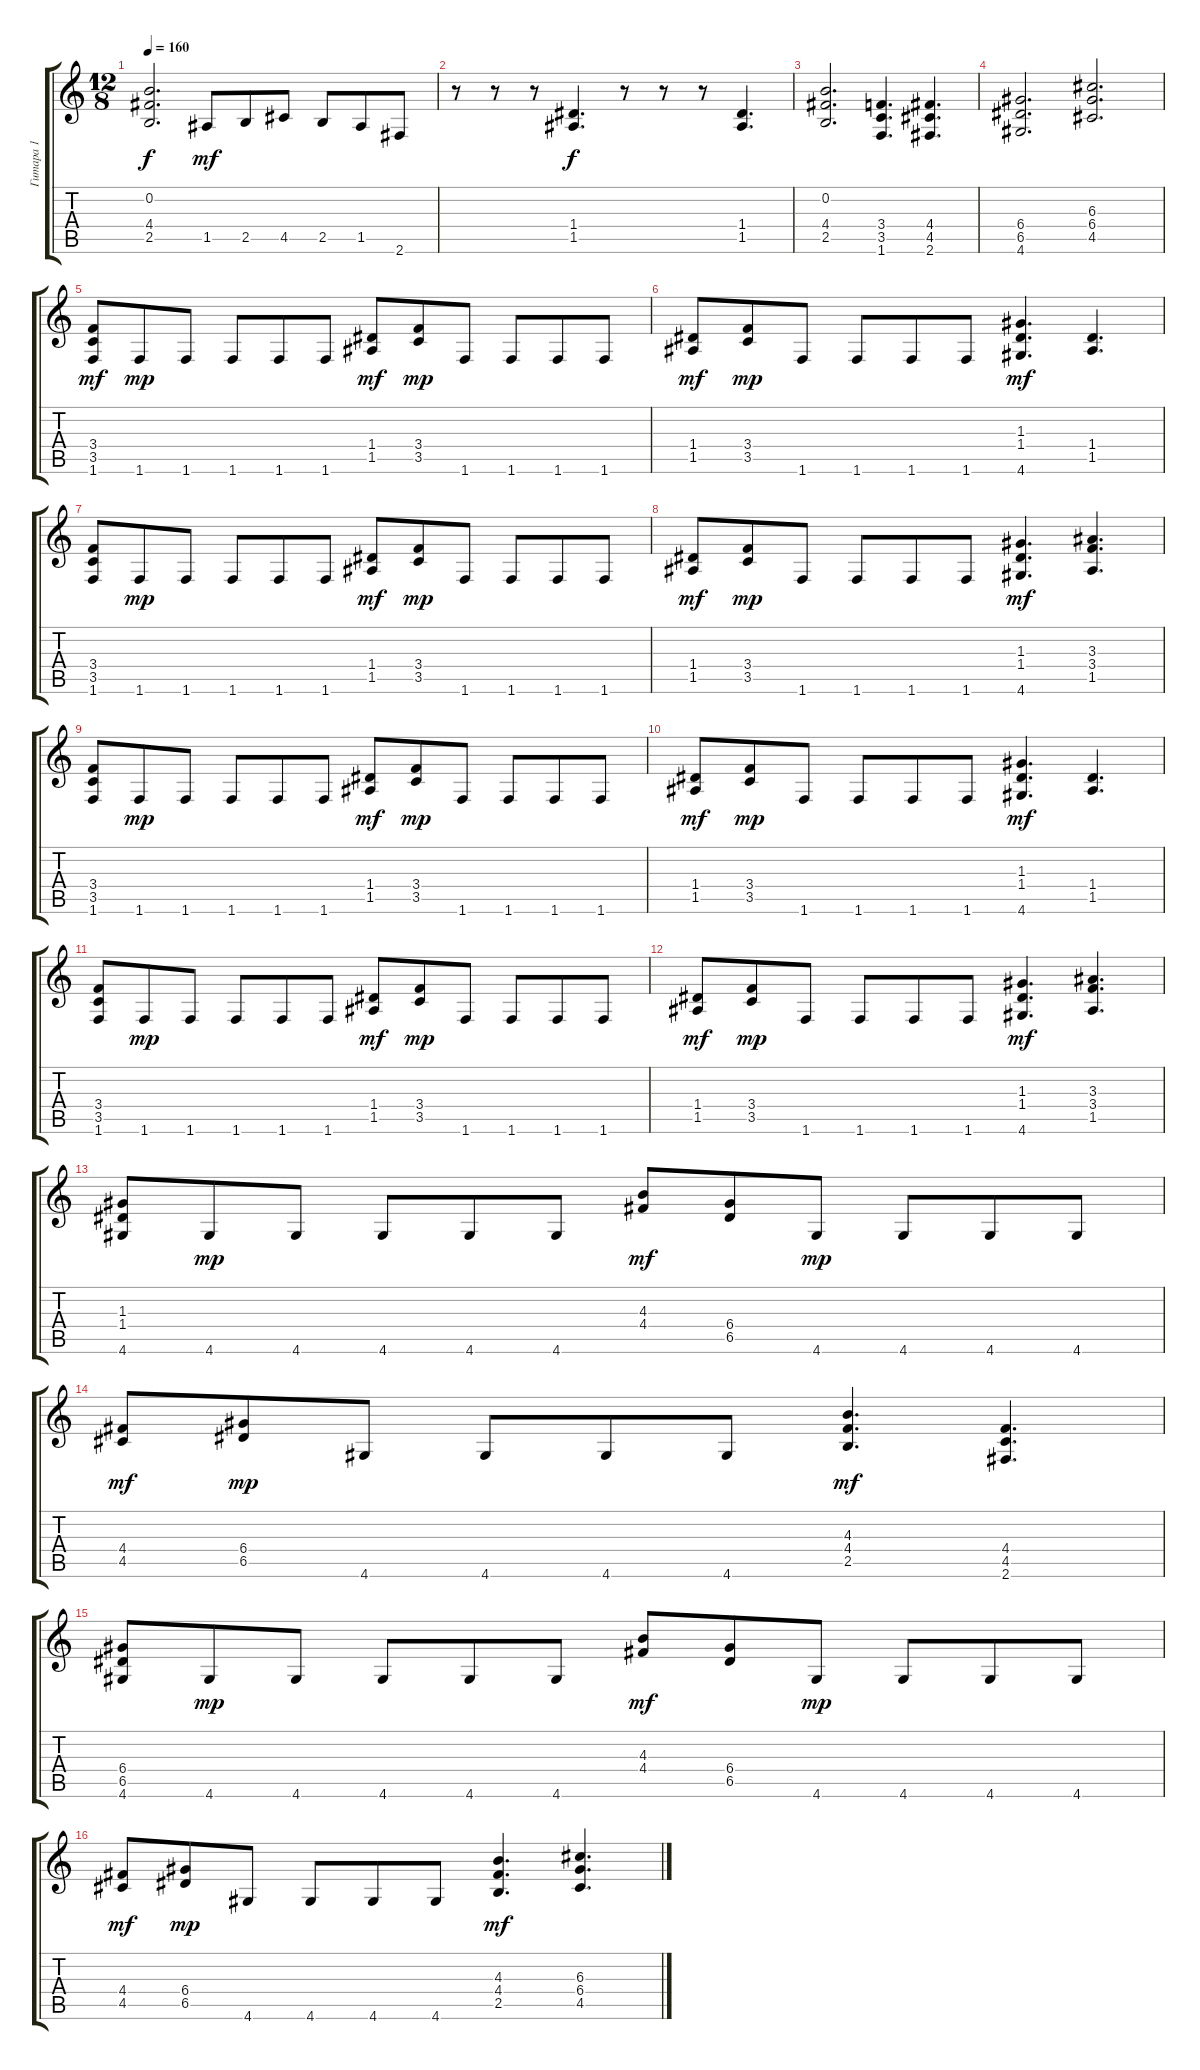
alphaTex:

\track ("Гитара 1" "Гитара 1") {instrument overdrivenguitar}
\staff {score tabs}
\tuning (E4 B3 G3 D3 A2 E2) {hide}
\ts (12 8)
\tempo 160
\clef g2
\ks c
(0.2 4.4 2.5).2{d dy f} 1.5.8{dy mf} 2.5.8 4.5.8 2.5.8 1.5.8 2.6.8 |
r.8 r.8 r.8 (1.4 1.5).4{d dy f} r.8 r.8 r.8 (1.4 1.5).4{d} |
(0.2 4.4 2.5).2{d} (3.4 3.5 1.6).4{d} (4.4 4.5 2.6).4{d} |
(6.4 6.5 4.6).2{d} (6.3 6.4 4.5).2{d} |
(3.4 3.5 1.6).8{dy mf} 1.6.8{dy mp} 1.6.8 1.6.8 1.6.8 1.6.8 (1.4 1.5).8{dy mf} (3.4 3.5).8{dy mp} 1.6.8 1.6.8 1.6.8 1.6.8 |
(1.4 1.5).8{dy mf} (3.4 3.5).8{dy mp} 1.6.8 1.6.8 1.6.8 1.6.8 (1.3 1.4 4.6).4{d dy mf} (1.4 1.5).4{d} |
(3.4 3.5 1.6).8 1.6.8{dy mp} 1.6.8 1.6.8 1.6.8 1.6.8 (1.4 1.5).8{dy mf} (3.4 3.5).8{dy mp} 1.6.8 1.6.8 1.6.8 1.6.8 |
(1.4 1.5).8{dy mf} (3.4 3.5).8{dy mp} 1.6.8 1.6.8 1.6.8 1.6.8 (1.3 1.4 4.6).4{d dy mf} (3.3 3.4 1.5).4{d} |
(3.4 3.5 1.6).8 1.6.8{dy mp} 1.6.8 1.6.8 1.6.8 1.6.8 (1.4 1.5).8{dy mf} (3.4 3.5).8{dy mp} 1.6.8 1.6.8 1.6.8 1.6.8 |
(1.4 1.5).8{dy mf} (3.4 3.5).8{dy mp} 1.6.8 1.6.8 1.6.8 1.6.8 (1.3 1.4 4.6).4{d dy mf} (1.4 1.5).4{d} |
(3.4 3.5 1.6).8 1.6.8{dy mp} 1.6.8 1.6.8 1.6.8 1.6.8 (1.4 1.5).8{dy mf} (3.4 3.5).8{dy mp} 1.6.8 1.6.8 1.6.8 1.6.8 |
(1.4 1.5).8{dy mf} (3.4 3.5).8{dy mp} 1.6.8 1.6.8 1.6.8 1.6.8 (1.3 1.4 4.6).4{d dy mf} (3.3 3.4 1.5).4{d} |
(1.3 1.4 4.6).8 4.6.8{dy mp} 4.6.8 4.6.8 4.6.8 4.6.8 (4.3 4.4).8{dy mf} (6.4 6.5).8 4.6.8{dy mp} 4.6.8 4.6.8 4.6.8 |
(4.4 4.5).8{dy mf} (6.4 6.5).8{dy mp} 4.6.8 4.6.8 4.6.8 4.6.8 (4.3 4.4 2.5).4{d dy mf} (4.4 4.5 2.6).4{d} |
(6.4 6.5 4.6).8 4.6.8{dy mp} 4.6.8 4.6.8 4.6.8 4.6.8 (4.3 4.4).8{dy mf} (6.4 6.5).8 4.6.8{dy mp} 4.6.8 4.6.8 4.6.8 |
(4.4 4.5).8{dy mf} (6.4 6.5).8{dy mp} 4.6.8 4.6.8 4.6.8 4.6.8 (4.3 4.4 2.5).4{d dy mf} (6.3 6.4 4.5).4{d}
